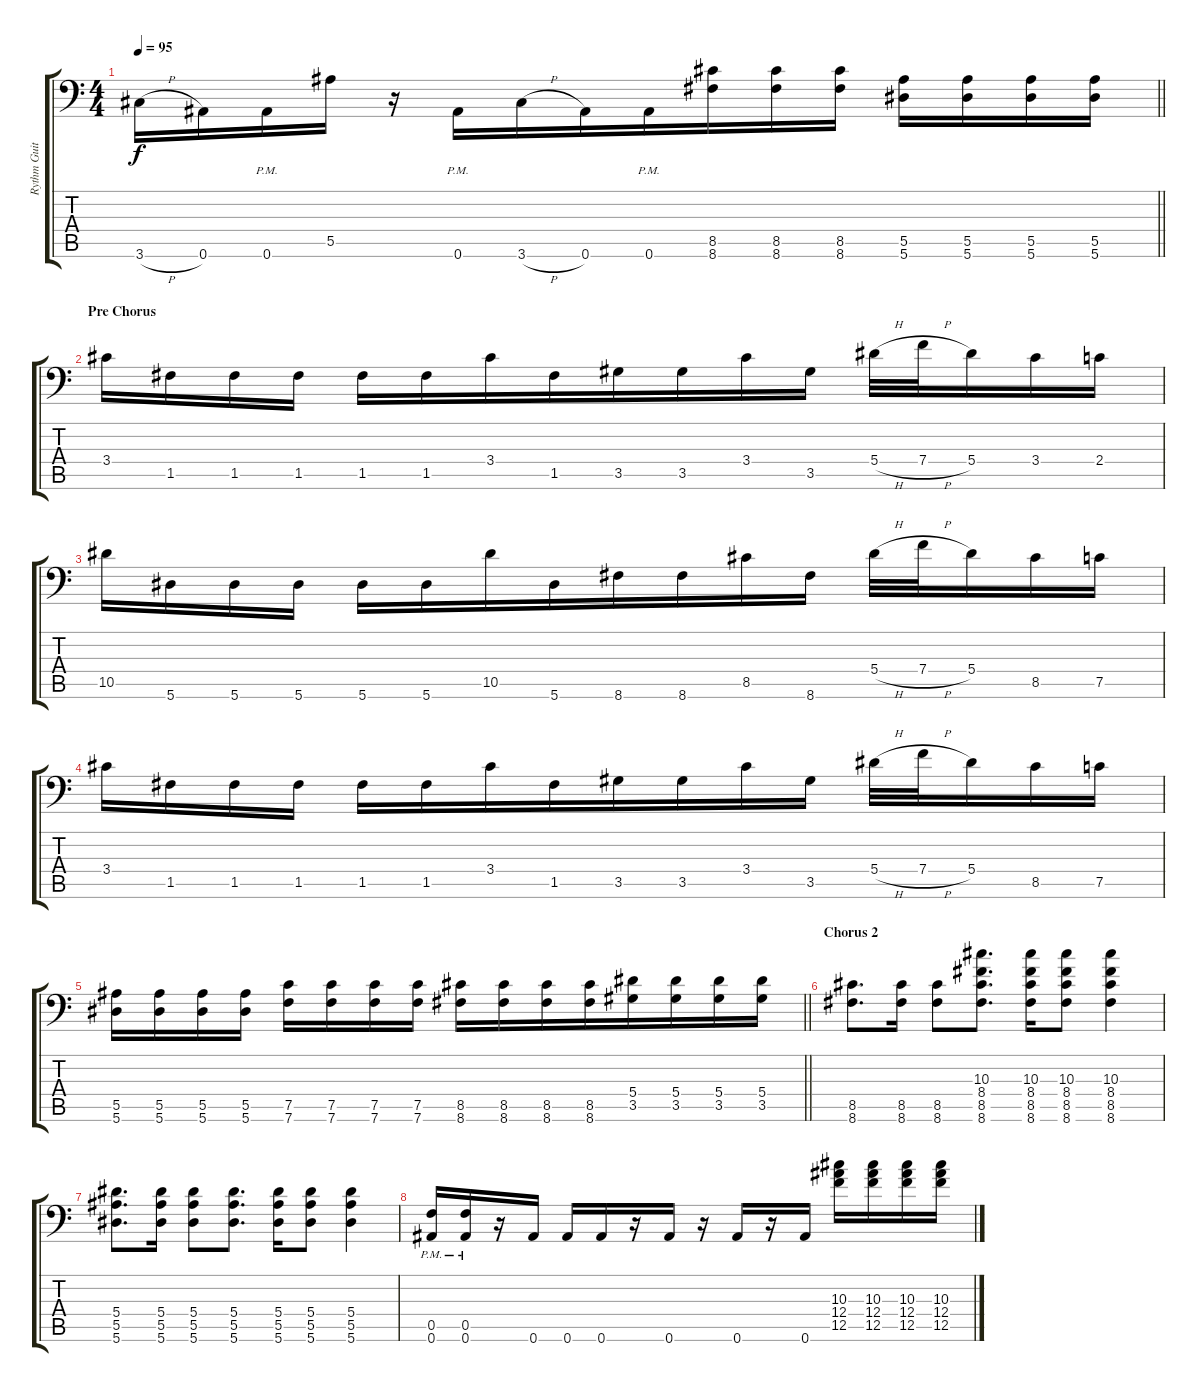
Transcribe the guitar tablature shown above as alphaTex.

\track ("Rythm Guitar 2" "Rythm Guit") {instrument distortionguitar}
\staff {score tabs}
\tuning (C4 G3 Eb3 Bb2 F2 Bb1) {hide}
\ts (4 4)
\tempo 95
\clef f4
\barLineRight lightlight
\ks c
3.6{h}.16{dy f} 0.6.16{beam merge} 0.6{pm}.16 5.5.16 r.16 0.6{pm}.16 3.6{h}.16 0.6.16{beam merge} 0.6{pm}.16{beam merge} (8.5 8.6).16 (8.5 8.6).16 (8.5 8.6).16 (5.5 5.6).16 (5.5 5.6).16 (5.5 5.6).16{beam merge} (5.5 5.6).16 |
\section ("" "Pre Chorus")
3.4.16 1.5.16 1.5.16 1.5.16 1.5.16{beam merge} 1.5.16 3.4.16 1.5.16{beam merge} 3.5.16 3.5.16 3.4.16{beam merge} 3.5.16 5.4{h}.32{beam merge} 7.4{h}.32 5.4.16 3.4.16 2.4.16 |
10.5.16 5.6.16 5.6.16 5.6.16 5.6.16 5.6.16{beam merge} 10.5.16 5.6.16{beam merge} 8.6.16{beam merge} 8.6.16 8.5.16{beam merge} 8.6.16 5.4{h}.32 7.4{h}.32 5.4.16 8.5.16 7.5.16 |
3.4.16 1.5.16 1.5.16 1.5.16 1.5.16{beam merge} 1.5.16 3.4.16 1.5.16{beam merge} 3.5.16 3.5.16 3.4.16{beam merge} 3.5.16 5.4{h}.32{beam merge} 7.4{h}.32 5.4.16 8.5.16 7.5.16 |
\barLineRight lightlight
(5.5 5.6).16 (5.5 5.6).16 (5.5 5.6).16 (5.5 5.6).16 (7.5 7.6).16 (7.5 7.6).16{beam merge} (7.5 7.6).16{beam merge} (7.5 7.6).16 (8.5 8.6).16 (8.5 8.6).16 (8.5 8.6).16 (8.5 8.6).16{beam merge} (5.4 3.5).16{beam merge} (5.4 3.5).16 (5.4 3.5).16 (5.4 3.5).16 |
\section ("" "Chorus 2")
(8.5 8.6).8{d} (8.5 8.6).16 (8.5 8.6).8 (10.3 8.4 8.5 8.6).8{d} (10.3 8.4 8.5 8.6).16 (10.3 8.4 8.5 8.6).8 (10.3 8.4 8.5 8.6).4 |
(5.4 5.5 5.6).8{d} (5.4 5.5 5.6).16 (5.4 5.5 5.6).8 (5.4 5.5 5.6).8{d} (5.4 5.5 5.6).16 (5.4 5.5 5.6).8 (5.4 5.5 5.6).4 |
(0.5{pm} 0.6{pm}).16{beam merge} (0.5{pm} 0.6{pm}).16 r.16 0.6.16 0.6.16{beam merge} 0.6.16{beam merge} r.16 0.6.16 r.16 0.6.16{beam merge} r.16 0.6.16 (10.3 12.4 12.5).16{beam merge} (10.3 12.4 12.5).16 (10.3 12.4 12.5).16 (10.3 12.4 12.5).16
